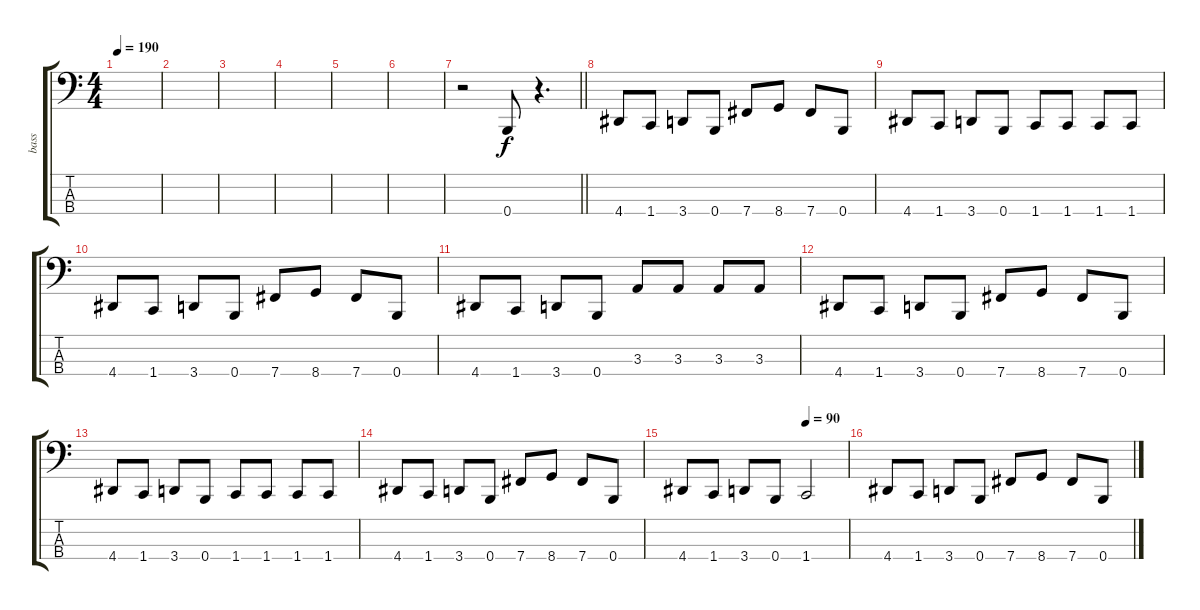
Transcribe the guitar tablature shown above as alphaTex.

\track ("bass" "bass") {instrument electricbasspick}
\staff {score tabs}
\tuning (E2 B1 Gb1 B0) {hide}
\ts (4 4)
\tempo 190
\clef f4
\ks c
|
|
|
|
|
|
\barLineRight lightlight
r.2 0.4.8 r.4{d} |
\section ("" "")
4.4.8 1.4.8 3.4.8 0.4.8 7.4.8 8.4.8 7.4.8 0.4.8 |
4.4.8 1.4.8 3.4.8 0.4.8 1.4.8 1.4.8 1.4.8 1.4.8 |
4.4.8 1.4.8 3.4.8 0.4.8 7.4.8 8.4.8 7.4.8 0.4.8 |
4.4.8 1.4.8 3.4.8 0.4.8 3.3.8 3.3.8 3.3.8 3.3.8 |
4.4.8 1.4.8 3.4.8 0.4.8 7.4.8 8.4.8 7.4.8 0.4.8 |
4.4.8 1.4.8 3.4.8 0.4.8 1.4.8 1.4.8 1.4.8 1.4.8 |
4.4.8 1.4.8 3.4.8 0.4.8 7.4.8 8.4.8 7.4.8 0.4.8 |
\tempo (90 0.75)
4.4.8 1.4.8 3.4.8 0.4.8 1.4.2 |
4.4.8 1.4.8 3.4.8 0.4.8 7.4.8 8.4.8 7.4.8 0.4.8
